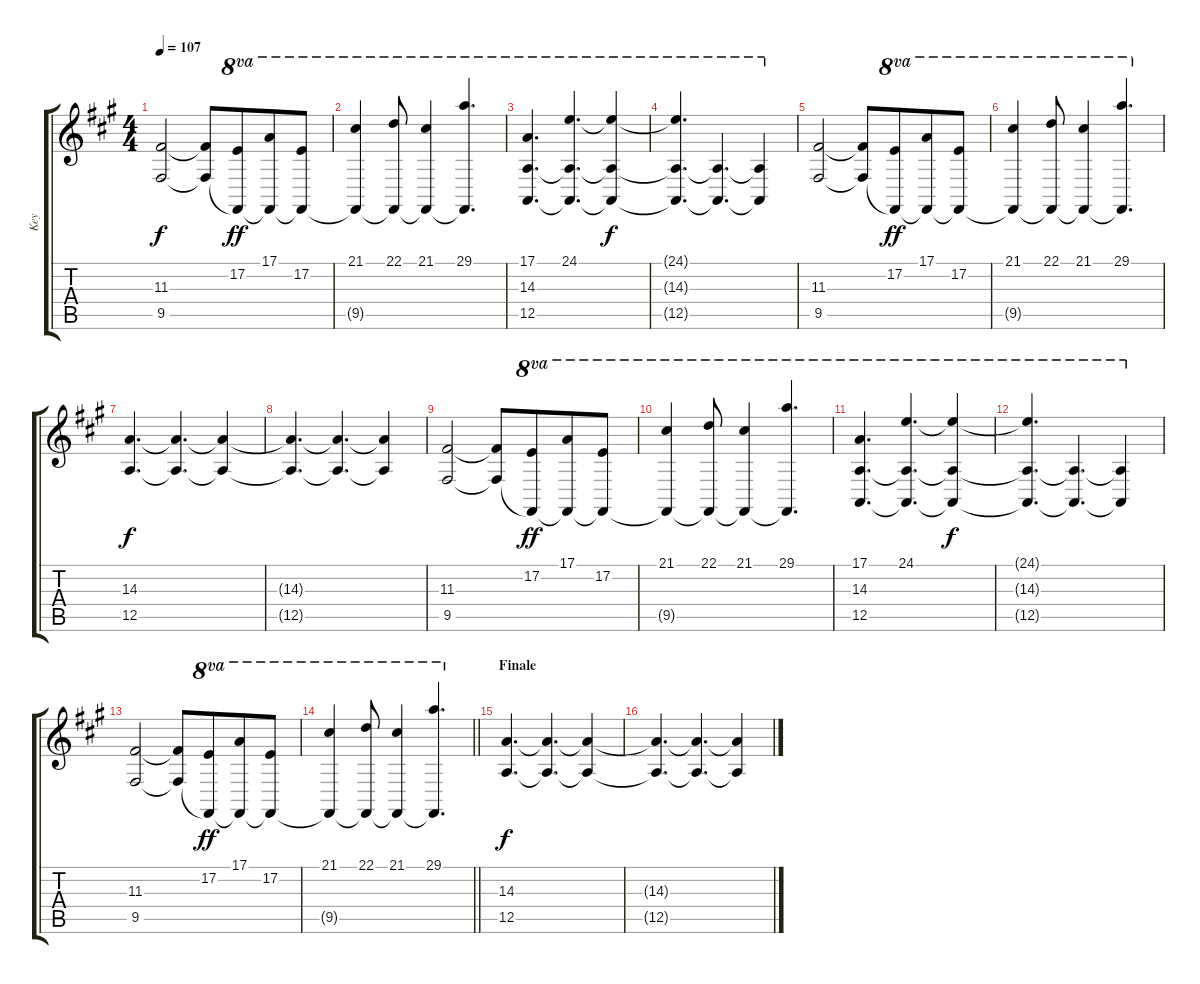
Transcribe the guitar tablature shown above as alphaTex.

\track ("Key" "Key") {instrument pad8sweep}
\staff {score tabs}
\tuning (E4 B3 G3 D3 A2 E2) {hide}
\ts (4 4)
\tempo 107
\clef g2
\ks a
(11.3 9.5).2{dy f} (11.3{t} 9.5{t}).8 (17.2 9.5{t}).8{ot 8va dy ff beam merge} (17.1 9.5{t}).8{ot 8va} (17.2 9.5{t}).8{ot 8va} |
(21.1 9.5{t}).4{ot 8va} (22.1 9.5{t}).8{ot 8va} (21.1 9.5{t}).4{ot 8va} (29.1 9.5{t}).4{d ot 8va} |
(17.1 14.3 12.5).4{d ot 8va} (24.1 14.3{t} 12.5{t}).4{d ot 8va beam merge} (24.1{t} 14.3{t} 12.5{t}).4{ot 8va dy f} |
(24.1{t} 14.3{t} 12.5{t}).4{d ot 8va} (14.3{t} 12.5{t}).4{d ot 8va beam merge} (14.3{t} 12.5{t}).4{ot 8va} |
(11.3 9.5).2 (11.3{t} 9.5{t}).8 (17.2 9.5{t}).8{ot 8va dy ff beam merge} (17.1 9.5{t}).8{ot 8va} (17.2 9.5{t}).8{ot 8va} |
(21.1 9.5{t}).4{ot 8va} (22.1 9.5{t}).8{ot 8va} (21.1 9.5{t}).4{ot 8va} (29.1 9.5{t}).4{d ot 8va} |
(14.3 12.5).4{d dy f} (14.3{t} 12.5{t}).4{d beam merge} (14.3{t} 12.5{t}).4 |
(14.3{t} 12.5{t}).4{d} (14.3{t} 12.5{t}).4{d beam merge} (14.3{t} 12.5{t}).4 |
(11.3 9.5).2 (11.3{t} 9.5{t}).8 (17.2 9.5{t}).8{ot 8va dy ff beam merge} (17.1 9.5{t}).8{ot 8va} (17.2 9.5{t}).8{ot 8va} |
(21.1 9.5{t}).4{ot 8va} (22.1 9.5{t}).8{ot 8va} (21.1 9.5{t}).4{ot 8va} (29.1 9.5{t}).4{d ot 8va} |
(17.1 14.3 12.5).4{d ot 8va} (24.1 14.3{t} 12.5{t}).4{d ot 8va beam merge} (24.1{t} 14.3{t} 12.5{t}).4{ot 8va dy f} |
(24.1{t} 14.3{t} 12.5{t}).4{d ot 8va} (14.3{t} 12.5{t}).4{d ot 8va beam merge} (14.3{t} 12.5{t}).4{ot 8va} |
(11.3 9.5).2 (11.3{t} 9.5{t}).8 (17.2 9.5{t}).8{ot 8va dy ff beam merge} (17.1 9.5{t}).8{ot 8va} (17.2 9.5{t}).8{ot 8va} |
\barLineRight lightlight
(21.1 9.5{t}).4{ot 8va} (22.1 9.5{t}).8{ot 8va} (21.1 9.5{t}).4{ot 8va} (29.1 9.5{t}).4{d ot 8va} |
\section ("" "Finale")
(14.3 12.5).4{d dy f} (14.3{t} 12.5{t}).4{d beam merge} (14.3{t} 12.5{t}).4 |
(14.3{t} 12.5{t}).4{d} (14.3{t} 12.5{t}).4{d beam merge} (14.3{t} 12.5{t}).4
